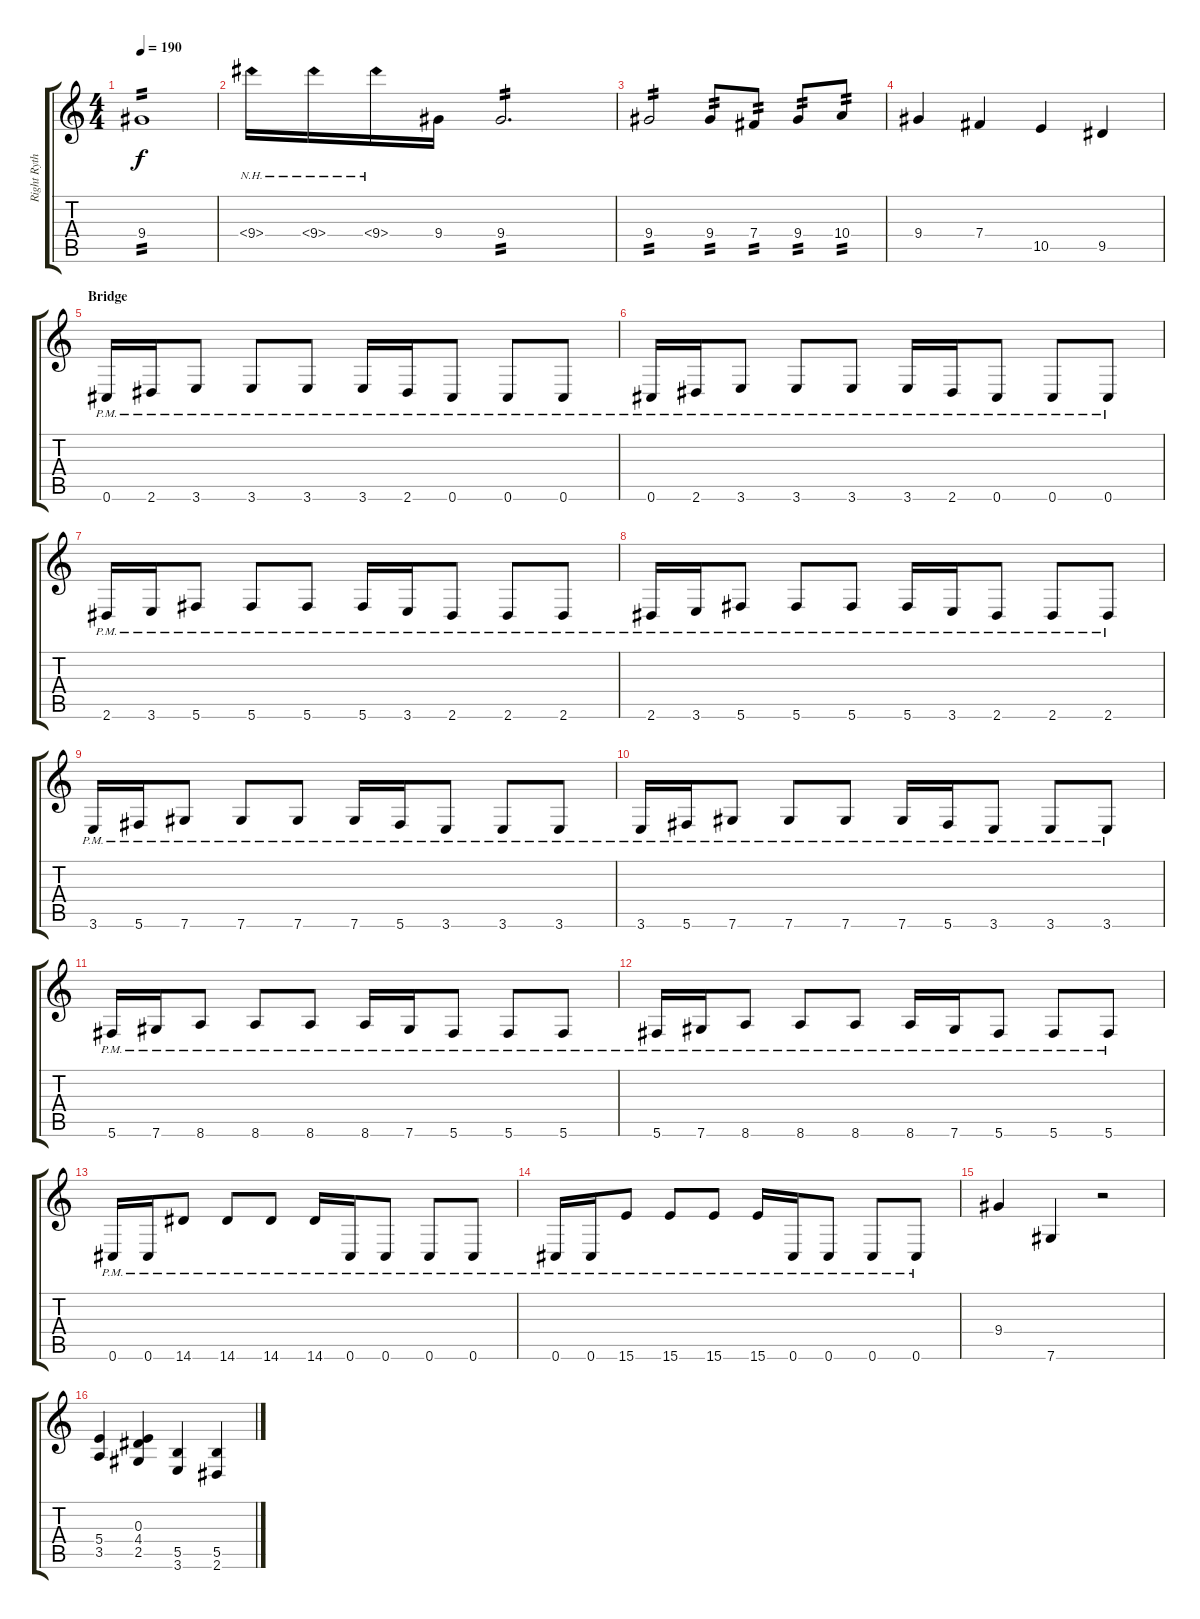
\track ("Right Rythm Guitar (Rythm Guitar)" "Right Ryth") {instrument distortionguitar}
\staff {score tabs}
\tuning (Db4 Ab3 E3 B2 Gb2 Db2) {hide}
\ts (4 4)
\tempo 190
\clef g2
\ks c
9.4.1{tp 2 dy f} |
9.4{nh}.16 9.4{nh}.16 9.4{nh}.16 9.4.16 9.4.2{d tp 2} |
9.4.2{tp 2} 9.4.8{tp 2} 7.4.8{tp 2} 9.4.8{tp 2} 10.4.8{tp 2} |
9.4.4 7.4.4 10.5.4 9.5.4 |
\section ("" "Bridge")
0.6{pm}.16 2.6{pm}.16 3.6{pm}.8 3.6{pm}.8 3.6{pm}.8 3.6{pm}.16 2.6{pm}.16 0.6{pm}.8 0.6{pm}.8 0.6{pm}.8 |
0.6{pm}.16 2.6{pm}.16 3.6{pm}.8 3.6{pm}.8 3.6{pm}.8 3.6{pm}.16 2.6{pm}.16 0.6{pm}.8 0.6{pm}.8 0.6{pm}.8 |
2.6{pm}.16 3.6{pm}.16 5.6{pm}.8 5.6{pm}.8 5.6{pm}.8 5.6{pm}.16 3.6{pm}.16 2.6{pm}.8 2.6{pm}.8 2.6{pm}.8 |
2.6{pm}.16 3.6{pm}.16 5.6{pm}.8 5.6{pm}.8 5.6{pm}.8 5.6{pm}.16 3.6{pm}.16 2.6{pm}.8 2.6{pm}.8 2.6{pm}.8 |
3.6{pm}.16 5.6{pm}.16 7.6{pm}.8 7.6{pm}.8 7.6{pm}.8 7.6{pm}.16 5.6{pm}.16 3.6{pm}.8 3.6{pm}.8 3.6{pm}.8 |
3.6{pm}.16 5.6{pm}.16 7.6{pm}.8 7.6{pm}.8 7.6{pm}.8 7.6{pm}.16 5.6{pm}.16 3.6{pm}.8 3.6{pm}.8 3.6{pm}.8 |
5.6{pm}.16 7.6{pm}.16 8.6{pm}.8 8.6{pm}.8 8.6{pm}.8 8.6{pm}.16 7.6{pm}.16 5.6{pm}.8 5.6{pm}.8 5.6{pm}.8 |
5.6{pm}.16 7.6{pm}.16 8.6{pm}.8 8.6{pm}.8 8.6{pm}.8 8.6{pm}.16 7.6{pm}.16 5.6{pm}.8 5.6{pm}.8 5.6{pm}.8 |
0.6{pm}.16 0.6{pm}.16 14.6{pm}.8 14.6{pm}.8 14.6{pm}.8 14.6{pm}.16 0.6{pm}.16 0.6{pm}.8 0.6{pm}.8 0.6{pm}.8 |
0.6{pm}.16 0.6{pm}.16 15.6{pm}.8 15.6{pm}.8 15.6{pm}.8 15.6{pm}.16 0.6{pm}.16 0.6{pm}.8 0.6{pm}.8 0.6{pm}.8 |
9.4.4 7.6.4 r.2 |
(5.4 3.5).4 (0.3 4.4 2.5).4 (5.5 3.6).4 (5.5 2.6).4
